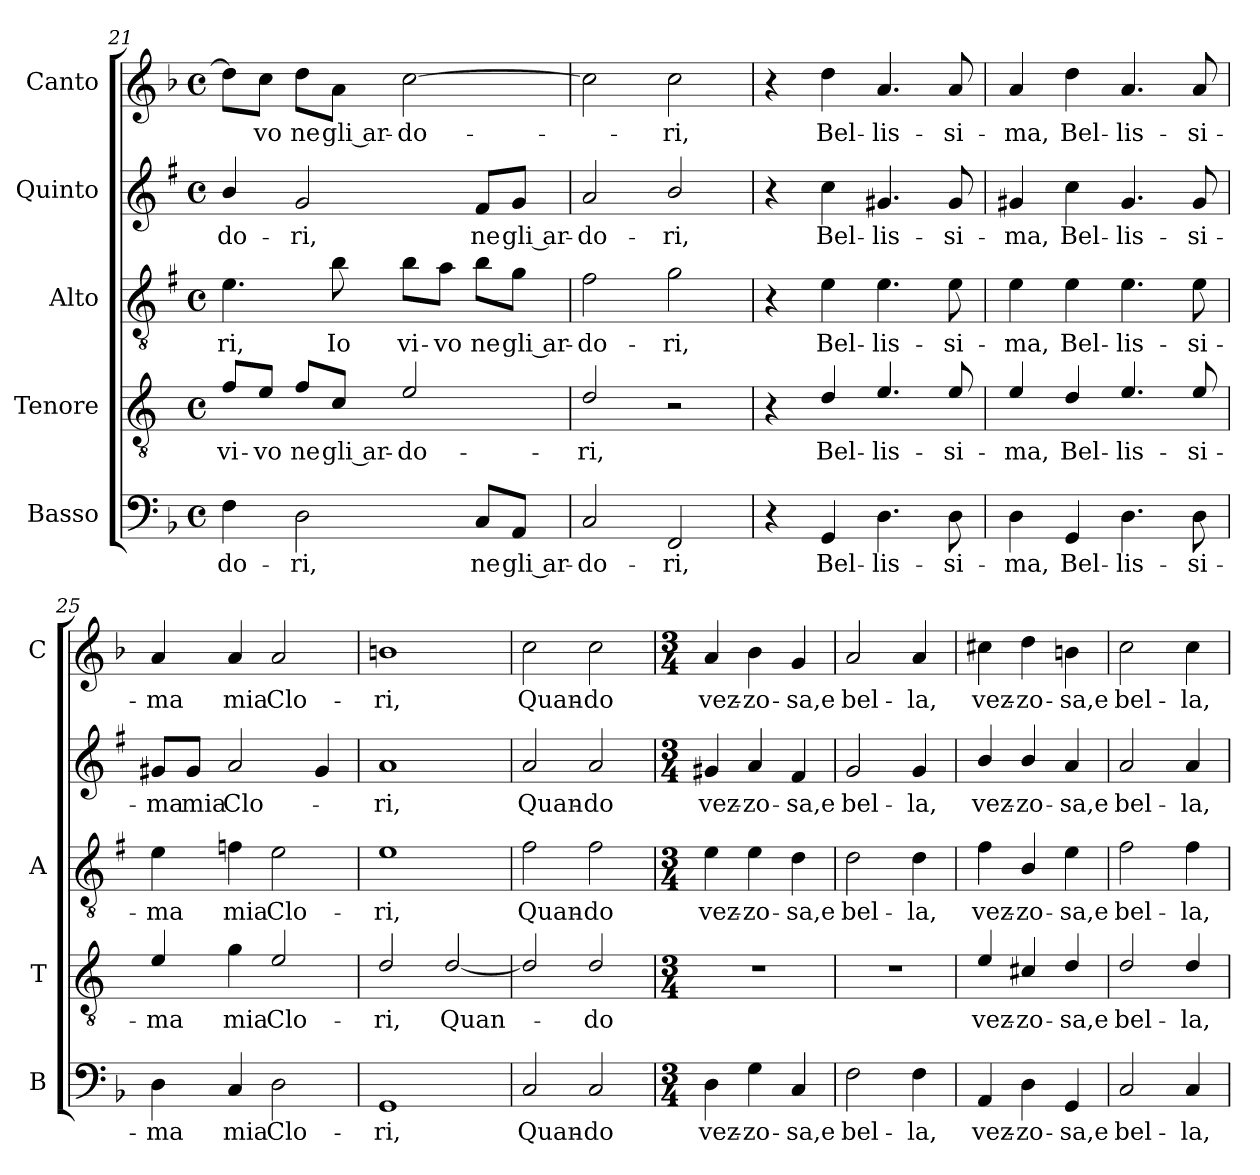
**kern	**text	**kern	**text	**kern	**text	**kern	**text	**kern	**text
*part5	*part5	*part4	*part4	*part3	*part3	*part2	*part2	*part1	*part1
*staff5	*staff5	*staff4	*staff4	*staff3	*staff3	*staff2	*staff2	*staff1	*staff1
*I"Basso	*	*I"Tenore	*	*I"Alto	*	*I"Quinto	*	*I"Canto	*
*I'B	*	*I'T	*	*I'A	*	*	*	*I'C	*
*clefF4	*	*clefGv2	*	*clefGv2	*	*clefG2	*	*clefG2	*
*	*	*ITrd4c7	*	*ITrd1c2	*	*ITrd1c2	*	*	*
*k[b-]	*	*k[b-]	*	*k[b-]	*	*k[b-]	*	*k[b-]	*
*F:	*	*F:	*	*F:	*	*F:	*	*F:	*
*M4/4	*	*M4/4	*	*M4/4	*	*M4/4	*	*M4/4	*
*met(c)	*	*met(c)	*	*met(c)	*	*met(c)	*	*met(c)	*
=21	=21	=21	=21	=21	=21	=21	=21	=21	=21
!	!LO:LY:b	!	!LO:LY:b	!	!LO:LY:b	!	!LO:LY:b	!	!
4F\	-do-	8B-/L	vi-	4.d\	-ri,	4a/	-do-	8dd\L]	.
!	!	!	!LO:LY:b	!	!	!	!	!	!LO:LY:b
.	.	8A/J	-vo	.	.	.	.	8cc\J	-vo
!	!LO:LY:b	!	!LO:LY:b	!	!	!	!LO:LY:b	!	!LO:LY:b
2D\	-ri,	8B-/L	ne	.	.	2f/	-ri,	8dd\L	ne
!	!	!	!LO:LY:b	!	!LO:LY:b	!	!	!	!LO:LY:b
.	.	8F/J	gli ar-	8a\	Io	.	.	8a\J	gli ar-
!	!	!	!LO:LY:b	!	!LO:LY:b	!	!	!	!LO:LY:b
.	.	2A/	-do-	8a\L	vi-	.	.	[2cc\	-do-
!	!	!	!	!	!LO:LY:b	!	!	!	!
.	.	.	.	8g\J	-vo	.	.	.	.
!	!LO:LY:b	!	!	!	!LO:LY:b	!	!LO:LY:b	!	!
8C/L	ne	.	.	8a\L	ne	8e/L	ne	.	.
!	!LO:LY:b	!	!	!	!LO:LY:b	!	!LO:LY:b	!	!
8AA/J	gli ar-	.	.	8f\J	gli ar-	8f/J	gli ar-	.	.
=22	=22	=22	=22	=22	=22	=22	=22	=22	=22
!	!LO:LY:b	!	!LO:LY:b	!	!LO:LY:b	!	!LO:LY:b	!	!
2C/	-do-	2G/	-ri,	2e\	-do-	2g/	-do-	2cc\]	.
!	!LO:LY:b	!	!	!	!LO:LY:b	!	!LO:LY:b	!	!LO:LY:b
2FF/	-ri,	2r	.	2f\	-ri,	2a/	-ri,	2cc\	-ri,
=23	=23	=23	=23	=23	=23	=23	=23	=23	=23
4r	.	4r	.	4r	.	4r	.	4r	.
!	!LO:LY:b	!	!LO:LY:b	!	!LO:LY:b	!	!LO:LY:b	!	!LO:LY:b
4GG/	Bel-	4G/	Bel-	4d\	Bel-	4b-\	Bel-	4dd\	Bel-
!	!LO:LY:b	!	!LO:LY:b	!	!LO:LY:b	!	!LO:LY:b	!	!LO:LY:b
4.D\	-lis-	4.A/	-lis-	4.d\	-lis-	4.f#X/	-lis-	4.a/	-lis-
!	!LO:LY:b	!	!LO:LY:b	!	!LO:LY:b	!	!LO:LY:b	!	!LO:LY:b
8D\	-si-	8A/	-si-	8d\	-si-	8f#/	-si-	8a/	-si-
=24	=24	=24	=24	=24	=24	=24	=24	=24	=24
!	!LO:LY:b	!	!LO:LY:b	!	!LO:LY:b	!	!LO:LY:b	!	!LO:LY:b
4D\	-ma,	4A/	-ma,	4d\	-ma,	4f#X/	-ma,	4a/	-ma,
!	!LO:LY:b	!	!LO:LY:b	!	!LO:LY:b	!	!LO:LY:b	!	!LO:LY:b
4GG/	Bel-	4G/	Bel-	4d\	Bel-	4b-\	Bel-	4dd\	Bel-
!	!LO:LY:b	!	!LO:LY:b	!	!LO:LY:b	!	!LO:LY:b	!	!LO:LY:b
4.D\	-lis-	4.A/	-lis-	4.d\	-lis-	4.f#/	-lis-	4.a/	-lis-
!	!LO:LY:b	!	!LO:LY:b	!	!LO:LY:b	!	!LO:LY:b	!	!LO:LY:b
8D\	-si-	8A/	-si-	8d\	-si-	8f#/	-si-	8a/	-si-
!!LO:LB:g=z
=25	=25	=25	=25	=25	=25	=25	=25	=25	=25
!	!LO:LY:b	!	!LO:LY:b	!	!LO:LY:b	!	!LO:LY:b	!	!LO:LY:b
4D\	-ma	4A/	-ma	4d\	-ma	8f#X/L	-ma	4a/	-ma
!	!	!	!	!	!	!	!LO:LY:b	!	!
.	.	.	.	.	.	8f#/J	mia	.	.
!	!LO:LY:b	!	!LO:LY:b	!	!LO:LY:b	!	!LO:LY:b	!	!LO:LY:b
4C/	mia	4c\	mia	4e-X\	mia	2g/	Clo-	4a/	mia
!	!LO:LY:b	!	!LO:LY:b	!	!LO:LY:b	!	!	!	!LO:LY:b
2D\	Clo-	2A/	Clo-	2d\	Clo-	.	.	2a/	Clo-
.	.	.	.	.	.	4f#/	.	.	.
=26	=26	=26	=26	=26	=26	=26	=26	=26	=26
!	!LO:LY:b	!	!LO:LY:b	!	!LO:LY:b	!	!LO:LY:b	!	!LO:LY:b
1GG	-ri,	2G/	-ri,	1d	-ri,	1g	-ri,	1bn	-ri,
!	!	!	!LO:LY:b	!	!	!	!	!	!
.	.	[2G/	Quan-	.	.	.	.	.	.
=27	=27	=27	=27	=27	=27	=27	=27	=27	=27
!	!LO:LY:b	!	!	!	!LO:LY:b	!	!LO:LY:b	!	!LO:LY:b
2C/	Quan-	2G/]	.	2e\	Quan-	2g/	Quan-	2cc\	Quan-
!	!LO:LY:b	!	!LO:LY:b	!	!LO:LY:b	!	!LO:LY:b	!	!LO:LY:b
2C/	-do	2G/	-do	2e\	-do	2g/	-do	2cc\	-do
=28	=28	=28	=28	=28	=28	=28	=28	=28	=28
*M3/4	*	*M3/4	*	*M3/4	*	*M3/4	*	*M3/4	*
!	!LO:LY:b	!	!	!	!LO:LY:b	!	!LO:LY:b	!	!LO:LY:b
4D\	vez-	2.r	.	4d\	vez-	4f#X/	vez-	4a/	vez-
!	!LO:LY:b	!	!	!	!LO:LY:b	!	!LO:LY:b	!	!LO:LY:b
4G\	-zo-	.	.	4d\	-zo-	4g/	-zo-	4b-\	-zo-
!	!LO:LY:b	!	!	!	!LO:LY:b	!	!LO:LY:b	!	!LO:LY:b
4C/	-sa,e	.	.	4c\	-sa,e	4e/	-sa,e	4g/	-sa,e
=29	=29	=29	=29	=29	=29	=29	=29	=29	=29
!	!LO:LY:b	!	!	!	!LO:LY:b	!	!LO:LY:b	!	!LO:LY:b
2F\	bel-	2.r	.	2c\	bel-	2f/	bel-	2a/	bel-
!	!LO:LY:b	!	!	!	!LO:LY:b	!	!LO:LY:b	!	!LO:LY:b
4F\	-la,	.	.	4c\	-la,	4f/	-la,	4a/	-la,
=30	=30	=30	=30	=30	=30	=30	=30	=30	=30
!	!LO:LY:b	!	!LO:LY:b	!	!LO:LY:b	!	!LO:LY:b	!	!LO:LY:b
4AA/	vez-	4A/	vez-	4e\	vez-	4a/	vez-	4cc#X\	vez-
!	!LO:LY:b	!	!LO:LY:b	!	!LO:LY:b	!	!LO:LY:b	!	!LO:LY:b
4D\	-zo-	4F#X/	-zo-	4A/	-zo-	4a/	-zo-	4dd\	-zo-
!	!LO:LY:b	!	!LO:LY:b	!	!LO:LY:b	!	!LO:LY:b	!	!LO:LY:b
4GG/	-sa,e	4G/	-sa,e	4d\	-sa,e	4g/	-sa,e	4bn\	-sa,e
=31	=31	=31	=31	=31	=31	=31	=31	=31	=31
!	!LO:LY:b	!	!LO:LY:b	!	!LO:LY:b	!	!LO:LY:b	!	!LO:LY:b
2C/	bel-	2G/	bel-	2e\	bel-	2g/	bel-	2cc\	bel-
!	!LO:LY:b	!	!LO:LY:b	!	!LO:LY:b	!	!LO:LY:b	!	!LO:LY:b
4C/	-la,	4G/	-la,	4e\	-la,	4g/	-la,	4cc\	-la,
=	=	=	=	=	=	=	=	=	=
*-	*-	*-	*-	*-	*-	*-	*-	*-	*-
